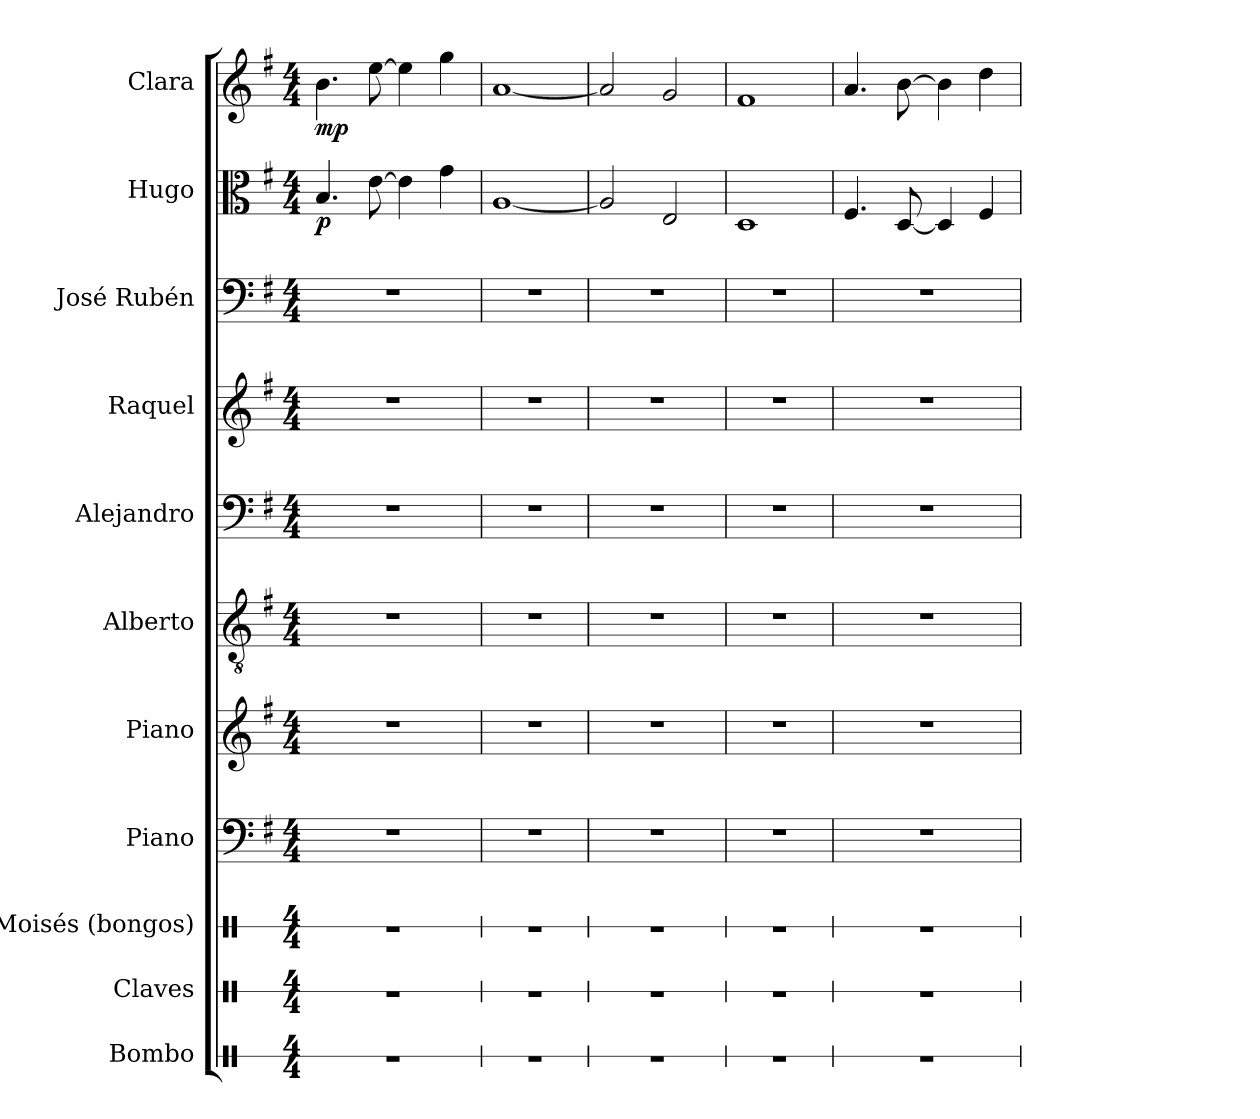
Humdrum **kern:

**kern	**kern	**kern	**kern	**kern	**kern	**kern	**kern	**kern	**kern	**dynam	**kern	**dynam
*part11	*part10	*part9	*part8	*part7	*part6	*part5	*part4	*part3	*part2	*part2	*part1	*part1
*staff11	*staff10	*staff9	*staff8	*staff7	*staff6	*staff5	*staff4	*staff3	*staff2	*staff2	*staff1	*staff1
*I"Bombo	*I"Claves	*I"Moisés (bongos)	*I"Piano	*I"Piano	*I"Alberto	*I"Alejandro	*I"Raquel	*I"José Rubén	*I"Hugo	*	*I"Clara	*
*I'Bmb.	*I'Clv.	*I'Bo.	*I'Pno.	*I'Pno.	*	*	*	*	*	*	*	*
*stria1	*stria1	*stria1	*	*	*	*	*	*	*	*	*	*
*clefX	*clefX	*clefX	*clefF4	*clefG2	*clefGv2	*clefF4	*clefG2	*clefF4	*clefC3	*	*clefG2	*
*k[]	*k[]	*k[]	*k[f#]	*k[f#]	*k[f#]	*k[f#]	*k[f#]	*k[f#]	*k[f#]	*	*k[f#]	*
*M4/4	*M4/4	*M4/4	*M4/4	*M4/4	*M4/4	*M4/4	*M4/4	*M4/4	*M4/4	*	*M4/4	*
*MM120	*MM120	*MM120	*MM120	*MM120	*MM120	*MM120	*MM120	*MM120	*MM120	*	*MM120	*
=1	=1	=1	=1	=1	=1	=1	=1	=1	=1	=1	=1	=1
!	!	!	!	!	!	!	!	!	!	!LO:DY:b	!	!LO:DY:b
1r	1r	1r	1r	1r	1r	1r	1r	1r	4.B/	p	4.b\	mp
.	.	.	.	.	.	.	.	.	[8e\	.	[8ee\	.
.	.	.	.	.	.	.	.	.	4e\]	.	4ee\]	.
.	.	.	.	.	.	.	.	.	4g\	.	4gg\	.
=2	=2	=2	=2	=2	=2	=2	=2	=2	=2	=2	=2	=2
1r	1r	1r	1r	1r	1r	1r	1r	1r	[1A	.	[1a	.
=3	=3	=3	=3	=3	=3	=3	=3	=3	=3	=3	=3	=3
1r	1r	1r	1r	1r	1r	1r	1r	1r	2A/]	.	2a/]	.
.	.	.	.	.	.	.	.	.	2E/	.	2g/	.
=4	=4	=4	=4	=4	=4	=4	=4	=4	=4	=4	=4	=4
1r	1r	1r	1r	1r	1r	1r	1r	1r	1D	.	1f#	.
=5	=5	=5	=5	=5	=5	=5	=5	=5	=5	=5	=5	=5
1r	1r	1r	1r	1r	1r	1r	1r	1r	4.F#/	.	4.a/	.
.	.	.	.	.	.	.	.	.	[8D/	.	[8b\	.
.	.	.	.	.	.	.	.	.	4D/]	.	4b\]	.
.	.	.	.	.	.	.	.	.	4F#/	.	4dd\	.
=	=	=	=	=	=	=	=	=	=	=	=	=
*-	*-	*-	*-	*-	*-	*-	*-	*-	*-	*-	*-	*-
